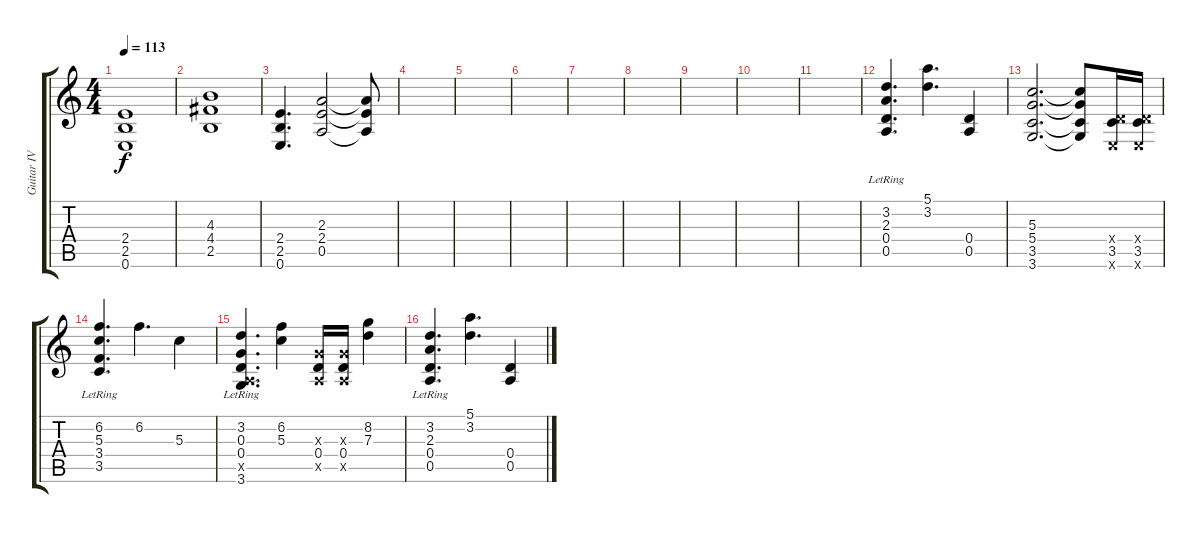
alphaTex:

\track ("Guitar IV" "Guitar IV") {instrument distortionguitar}
\staff {score tabs}
\tuning (E4 B3 G3 D3 A2 E2) {hide}
\ts (4 4)
\tempo 113
\clef g2
\ks c
(2.4 2.5 0.6).1{dy f} |
(4.3 4.4 2.5).1 |
(2.4 2.5 0.6).4{d} (2.3 2.4 0.5).2 (2.3{t} 2.4{t} 0.5{t}).8 |
|
|
|
|
|
|
|
|
(3.2{lr} 2.3{lr} 0.4{lr} 0.5{lr}).4{d} (5.1 3.2).4{d} (0.4 0.5).4 |
(5.3 5.4 3.5 3.6).2{d} (5.3{t} 5.4{t} 3.5{t} 3.6{t}).8 (0.4{x} 3.5 0.6{x}).16 (0.4{x} 3.5 0.6{x}).16 |
(6.2{lr} 5.3{lr} 3.4{lr} 3.5{lr}).4{d} 6.2.4{d} 5.3.4 |
(3.2{lr} 0.3{lr} 0.4 0.5{x} 3.6).4{d} (6.2 5.3).4 (0.3{x} 0.4 0.5{x}).16 (0.3{x} 0.4 0.5{x}).16 (8.2 7.3).4 |
(3.2{lr} 2.3{lr} 0.4{lr} 0.5{lr}).4{d} (5.1 3.2).4{d} (0.4 0.5).4
